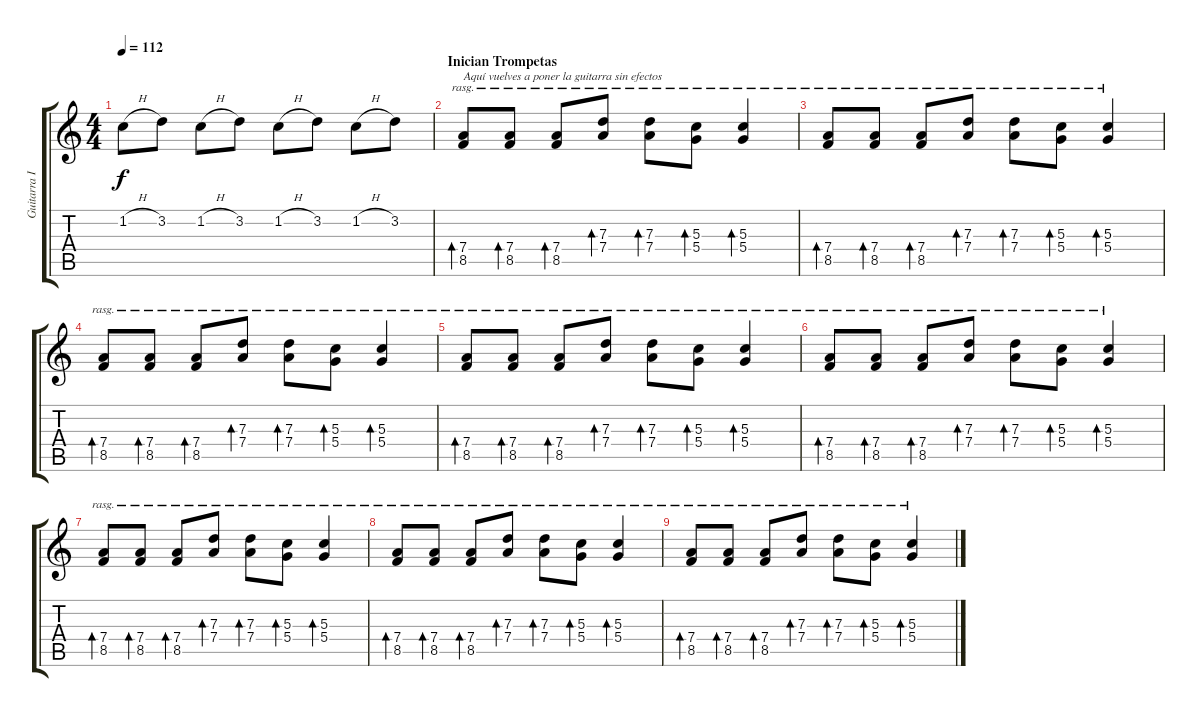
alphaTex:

\track ("Guitarra I (Rafa Gutierrez)" "Guitarra I") {instrument electricguitarclean}
\staff {score tabs}
\tuning (E4 B3 G3 D3 A2 E2) {hide}
\ts (4 4)
\tempo 112
\clef g2
\ks c
1.2{h}.8{dy f} 3.2.8 1.2{h}.8 3.2.8 1.2{h}.8 3.2.8 1.2{h}.8 3.2.8 |
\section ("" "Inician Trompetas")
(7.4 8.5).8{bd 240 rasg ii txt "Aquí vuelves a poner la guitarra sin efectos" volume 12 instrument electricguitarclean} (7.4 8.5).8{bd 240 rasg ii} (7.4 8.5).8{bd 120 rasg ii} (7.3 7.4).8{bd 240 rasg ii} (7.3 7.4).8{bd 240 rasg ii} (5.3 5.4).8{bd 240 rasg ii} (5.3 5.4).4{bd 240 rasg ii} |
(7.4 8.5).8{bd 240 rasg ii} (7.4 8.5).8{bd 240 rasg ii} (7.4 8.5).8{bd 120 rasg ii} (7.3 7.4).8{bd 240 rasg ii} (7.3 7.4).8{bd 240 rasg ii} (5.3 5.4).8{bd 240 rasg ii} (5.3 5.4).4{bd 240 rasg ii} |
(7.4 8.5).8{bd 240 rasg ii} (7.4 8.5).8{bd 240 rasg ii} (7.4 8.5).8{bd 120 rasg ii} (7.3 7.4).8{bd 240 rasg ii} (7.3 7.4).8{bd 240 rasg ii} (5.3 5.4).8{bd 240 rasg ii} (5.3 5.4).4{bd 240 rasg ii} |
(7.4 8.5).8{bd 240 rasg ii} (7.4 8.5).8{bd 240 rasg ii} (7.4 8.5).8{bd 120 rasg ii} (7.3 7.4).8{bd 240 rasg ii} (7.3 7.4).8{bd 240 rasg ii} (5.3 5.4).8{bd 240 rasg ii} (5.3 5.4).4{bd 240 rasg ii} |
(7.4 8.5).8{bd 240 rasg ii} (7.4 8.5).8{bd 240 rasg ii} (7.4 8.5).8{bd 120 rasg ii} (7.3 7.4).8{bd 240 rasg ii} (7.3 7.4).8{bd 240 rasg ii} (5.3 5.4).8{bd 240 rasg ii} (5.3 5.4).4{bd 240 rasg ii} |
(7.4 8.5).8{bd 240 rasg ii} (7.4 8.5).8{bd 240 rasg ii} (7.4 8.5).8{bd 120 rasg ii} (7.3 7.4).8{bd 240 rasg ii} (7.3 7.4).8{bd 240 rasg ii} (5.3 5.4).8{bd 240 rasg ii} (5.3 5.4).4{bd 240 rasg ii} |
(7.4 8.5).8{bd 240 rasg ii} (7.4 8.5).8{bd 240 rasg ii} (7.4 8.5).8{bd 120 rasg ii} (7.3 7.4).8{bd 240 rasg ii} (7.3 7.4).8{bd 240 rasg ii} (5.3 5.4).8{bd 240 rasg ii} (5.3 5.4).4{bd 240 rasg ii} |
(7.4 8.5).8{bd 240 rasg ii} (7.4 8.5).8{bd 240 rasg ii} (7.4 8.5).8{bd 120 rasg ii} (7.3 7.4).8{bd 240 rasg ii} (7.3 7.4).8{bd 240 rasg ii} (5.3 5.4).8{bd 240 rasg ii} (5.3 5.4).4{bd 240 rasg ii}
